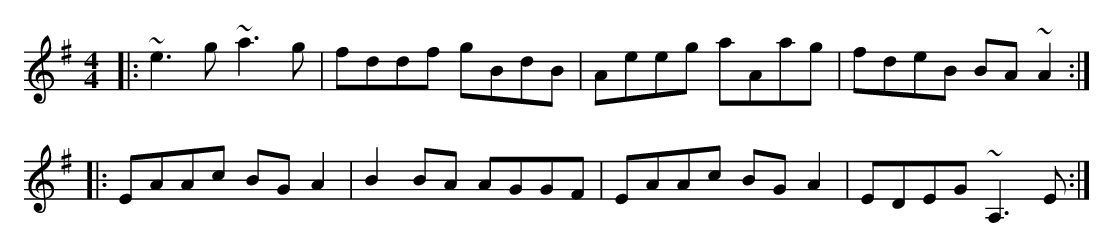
X:1
M:4/4
K:Ador
|:~e3 g ~a3 g|fddf gBdB|Aeeg aAag|fdeB BA ~A2:|
|:EAAc BG A2|B2 BA AGGF|EAAc BG A2|EDEG ~A,3 E:|
